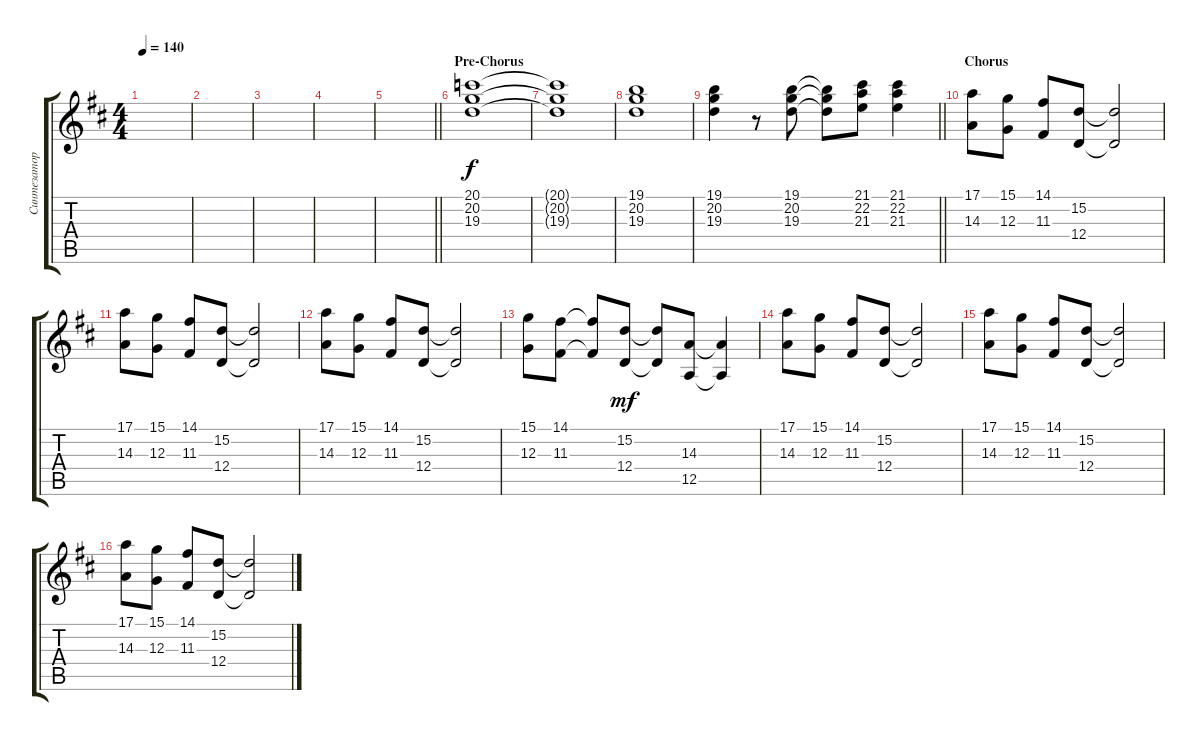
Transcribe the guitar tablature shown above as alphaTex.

\track ("Синтезатор" "Синтезатор") {instrument pad3polysynth}
\staff {score tabs}
\tuning (E4 B3 G3 D3 A2 E2) {hide}
\ts (4 4)
\tempo 140
\clef g2
\ks bminor
|
|
|
|
\barLineRight lightlight
|
\section ("" "Pre-Chorus")
(20.1 20.2 19.3).1 |
(20.1{t} 20.2{t} 19.3{t}).1 |
(19.1 20.2 19.3).1 |
\barLineRight lightlight
(19.1 20.2 19.3).4 r.8 (19.1 20.2 19.3).8 (19.1{t} 20.2{t} 19.3{t}).8 (21.1 22.2 21.3).8 (21.1 22.2 21.3).4 |
\section ("" "Chorus")
(17.1 14.3).8 (15.1 12.3).8 (14.1 11.3).8 (15.2 12.4).8 (15.2{t} 12.4{t}).2 |
(17.1 14.3).8 (15.1 12.3).8 (14.1 11.3).8 (15.2 12.4).8 (15.2{t} 12.4{t}).2 |
(17.1 14.3).8 (15.1 12.3).8 (14.1 11.3).8 (15.2 12.4).8 (15.2{t} 12.4{t}).2 |
(15.1 12.3).8 (14.1 11.3).8 (14.1{t} 11.3{t}).8{dy f} (15.2 12.4).8{dy mf} (15.2{t} 12.4{t}).8 (14.3 12.5).8 (14.3{t} 12.5{t}).4 |
(17.1 14.3).8 (15.1 12.3).8 (14.1 11.3).8 (15.2 12.4).8 (15.2{t} 12.4{t}).2 |
(17.1 14.3).8 (15.1 12.3).8 (14.1 11.3).8 (15.2 12.4).8 (15.2{t} 12.4{t}).2 |
(17.1 14.3).8 (15.1 12.3).8 (14.1 11.3).8 (15.2 12.4).8 (15.2{t} 12.4{t}).2
